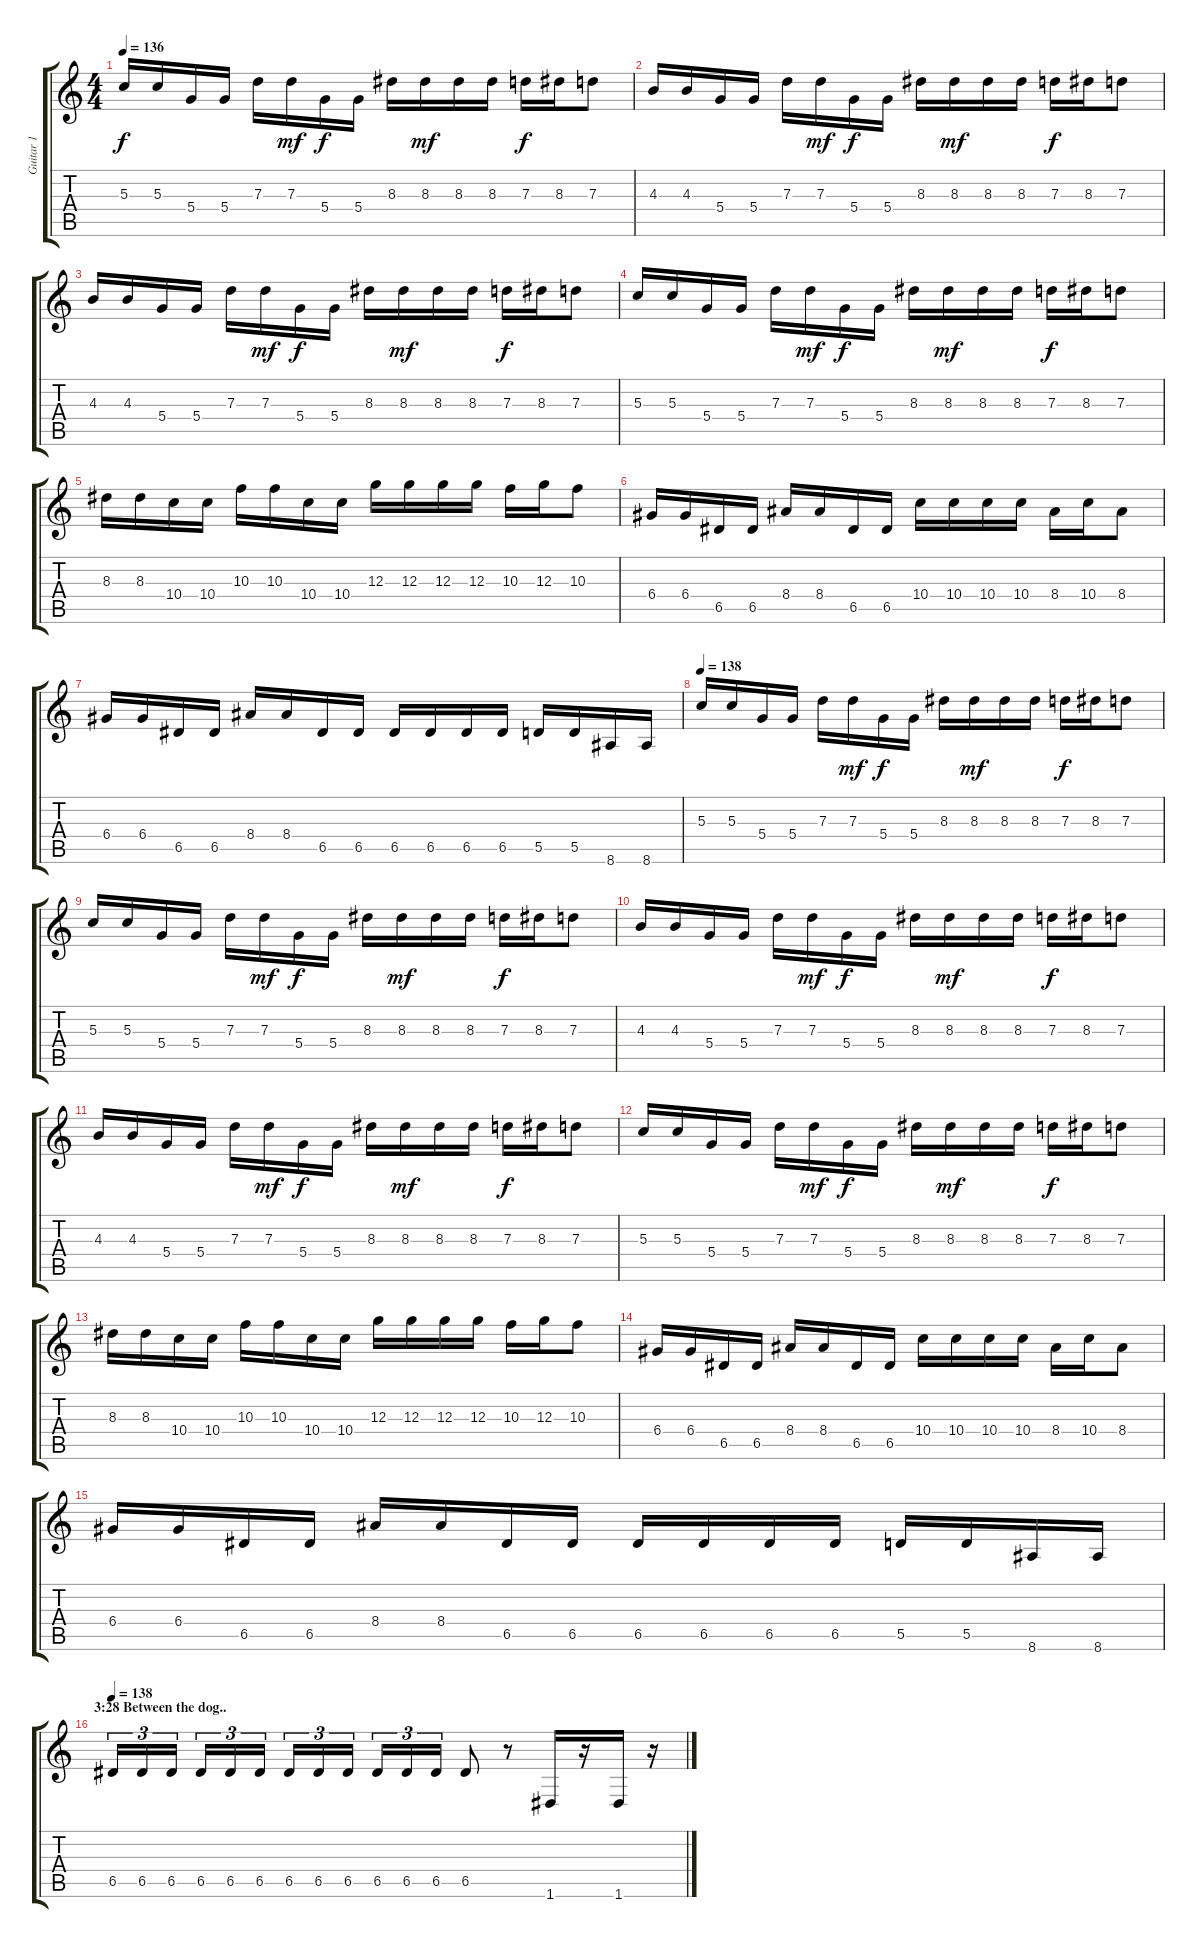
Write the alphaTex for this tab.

\track ("Guitar 1" "Guitar 1") {instrument distortionguitar}
\staff {score tabs}
\tuning (E4 B3 G3 D3 A2 D2) {hide}
\ts (4 4)
\tempo 136
\clef g2
\ks c
5.3.16{dy f} 5.3.16 5.4.16 5.4.16 7.3.16 7.3.16{dy mf} 5.4.16{dy f} 5.4.16 8.3.16 8.3.16{dy mf} 8.3.16 8.3.16 7.3.16{dy f} 8.3.16 7.3.8 |
4.3.16 4.3.16 5.4.16 5.4.16 7.3.16 7.3.16{dy mf} 5.4.16{dy f} 5.4.16 8.3.16 8.3.16{dy mf} 8.3.16 8.3.16 7.3.16{dy f} 8.3.16 7.3.8 |
4.3.16 4.3.16 5.4.16 5.4.16 7.3.16 7.3.16{dy mf} 5.4.16{dy f} 5.4.16 8.3.16 8.3.16{dy mf} 8.3.16 8.3.16 7.3.16{dy f} 8.3.16 7.3.8 |
5.3.16 5.3.16 5.4.16 5.4.16 7.3.16 7.3.16{dy mf} 5.4.16{dy f} 5.4.16 8.3.16 8.3.16{dy mf} 8.3.16 8.3.16 7.3.16{dy f} 8.3.16 7.3.8 |
8.3.16 8.3.16 10.4.16 10.4.16 10.3.16 10.3.16 10.4.16 10.4.16 12.3.16 12.3.16 12.3.16 12.3.16 10.3.16 12.3.16 10.3.8 |
6.4.16 6.4.16 6.5.16 6.5.16 8.4.16 8.4.16 6.5.16 6.5.16 10.4.16 10.4.16 10.4.16 10.4.16 8.4.16 10.4.16 8.4.8 |
6.4.16 6.4.16 6.5.16 6.5.16 8.4.16 8.4.16 6.5.16 6.5.16 6.5.16 6.5.16 6.5.16 6.5.16 5.5.16 5.5.16 8.6.16 8.6.16 |
\tempo 138
5.3.16{volume 14} 5.3.16 5.4.16 5.4.16 7.3.16 7.3.16{dy mf} 5.4.16{dy f} 5.4.16 8.3.16 8.3.16{dy mf} 8.3.16 8.3.16 7.3.16{dy f} 8.3.16 7.3.8 |
5.3.16 5.3.16 5.4.16 5.4.16 7.3.16 7.3.16{dy mf} 5.4.16{dy f} 5.4.16 8.3.16 8.3.16{dy mf} 8.3.16 8.3.16 7.3.16{dy f} 8.3.16 7.3.8 |
4.3.16 4.3.16 5.4.16 5.4.16 7.3.16 7.3.16{dy mf} 5.4.16{dy f} 5.4.16 8.3.16 8.3.16{dy mf} 8.3.16 8.3.16 7.3.16{dy f} 8.3.16 7.3.8 |
4.3.16 4.3.16 5.4.16 5.4.16 7.3.16 7.3.16{dy mf} 5.4.16{dy f} 5.4.16 8.3.16 8.3.16{dy mf} 8.3.16 8.3.16 7.3.16{dy f} 8.3.16 7.3.8 |
5.3.16 5.3.16 5.4.16 5.4.16 7.3.16 7.3.16{dy mf} 5.4.16{dy f} 5.4.16 8.3.16 8.3.16{dy mf} 8.3.16 8.3.16 7.3.16{dy f} 8.3.16 7.3.8 |
8.3.16 8.3.16 10.4.16 10.4.16 10.3.16 10.3.16 10.4.16 10.4.16 12.3.16 12.3.16 12.3.16 12.3.16 10.3.16 12.3.16 10.3.8 |
6.4.16 6.4.16 6.5.16 6.5.16 8.4.16 8.4.16 6.5.16 6.5.16 10.4.16 10.4.16 10.4.16 10.4.16 8.4.16 10.4.16 8.4.8 |
6.4.16 6.4.16 6.5.16 6.5.16 8.4.16 8.4.16 6.5.16 6.5.16 6.5.16 6.5.16 6.5.16 6.5.16 5.5.16 5.5.16 8.6.16 8.6.16 |
\section ("" "3:28 Between the dog..")
\tempo 138
6.5.16{tu (3 2) volume 14} 6.5.16{tu (3 2)} 6.5.16{tu (3 2)} 6.5.16{tu (3 2)} 6.5.16{tu (3 2)} 6.5.16{tu (3 2)} 6.5.16{tu (3 2)} 6.5.16{tu (3 2)} 6.5.16{tu (3 2)} 6.5.16{tu (3 2)} 6.5.16{tu (3 2)} 6.5.16{tu (3 2)} 6.5.8 r.8 1.6.16 r.16 1.6.16 r.16
